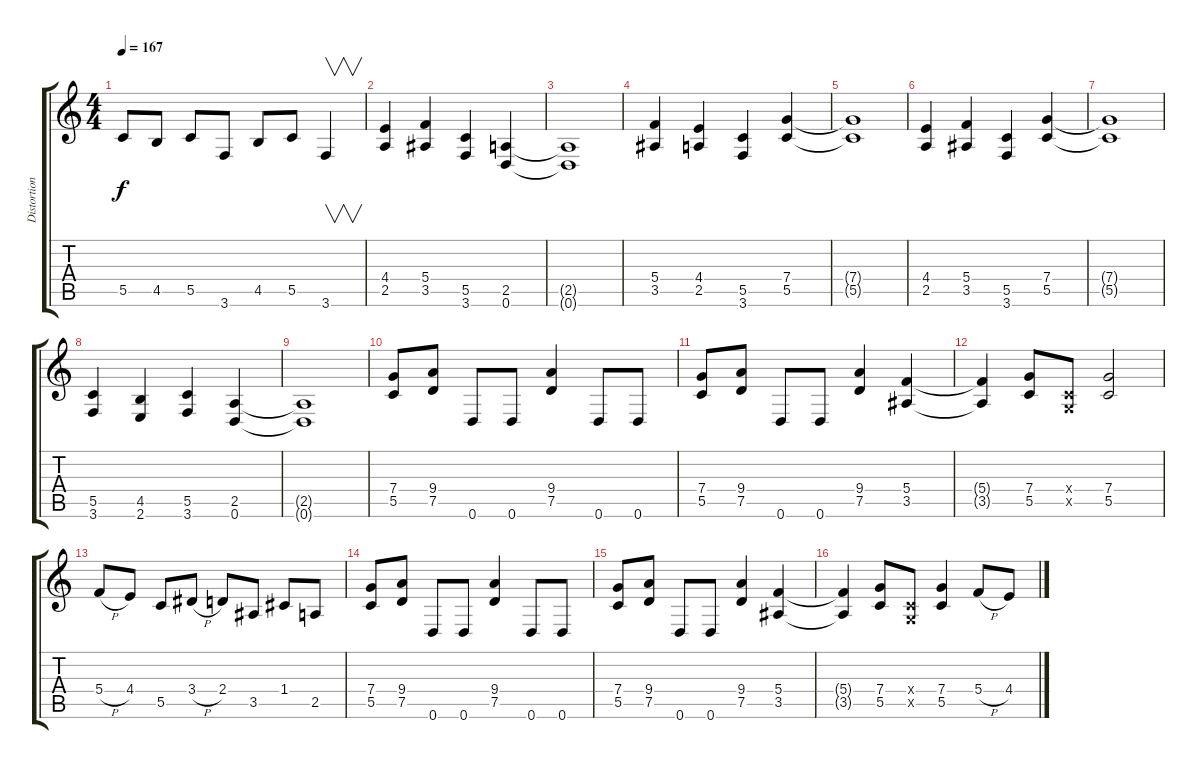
\track ("Distortion Guitar" "Distortion") {instrument distortionguitar}
\staff {score tabs}
\tuning (D4 A3 F3 C3 G2 D2) {hide}
\ts (4 4)
\tempo 167
\clef g2
\ks c
5.5{t}.8{dy f} 4.5.8 5.5.8 3.6.8 4.5.8 5.5.8 3.6.4{v} |
(4.4 2.5).4 (5.4 3.5).4 (5.5 3.6).4 (2.5 0.6).4 |
(2.5{t} 0.6{t}).1 |
(5.4 3.5).4 (4.4 2.5).4 (5.5 3.6).4 (7.4 5.5).4 |
(7.4{t} 5.5{t}).1 |
(4.4 2.5).4 (5.4 3.5).4 (5.5 3.6).4 (7.4 5.5).4 |
(7.4{t} 5.5{t}).1 |
(5.5 3.6).4 (4.5 2.6).4 (5.5 3.6).4 (2.5 0.6).4 |
(2.5{t} 0.6{t}).1 |
(7.4 5.5).8 (9.4 7.5).8 0.6.8 0.6.8 (9.4 7.5).4 0.6.8 0.6.8 |
(7.4 5.5).8 (9.4 7.5).8 0.6.8 0.6.8 (9.4 7.5).4 (5.4 3.5).4 |
(5.4{t} 3.5{t}).4 (7.4 5.5).8 (0.4{x} 0.5{x}).8 (7.4 5.5).2 |
5.4{h}.8 4.4.8 5.5.8 3.4{h}.8 2.4.8 3.5.8 1.4.8 2.5.8 |
(7.4 5.5).8 (9.4 7.5).8 0.6.8 0.6.8 (9.4 7.5).4 0.6.8 0.6.8 |
(7.4 5.5).8 (9.4 7.5).8 0.6.8 0.6.8 (9.4 7.5).4 (5.4 3.5).4 |
(5.4{t} 3.5{t}).4 (7.4 5.5).8 (0.4{x} 0.5{x}).8 (7.4 5.5).4 5.4{h}.8 4.4.8
